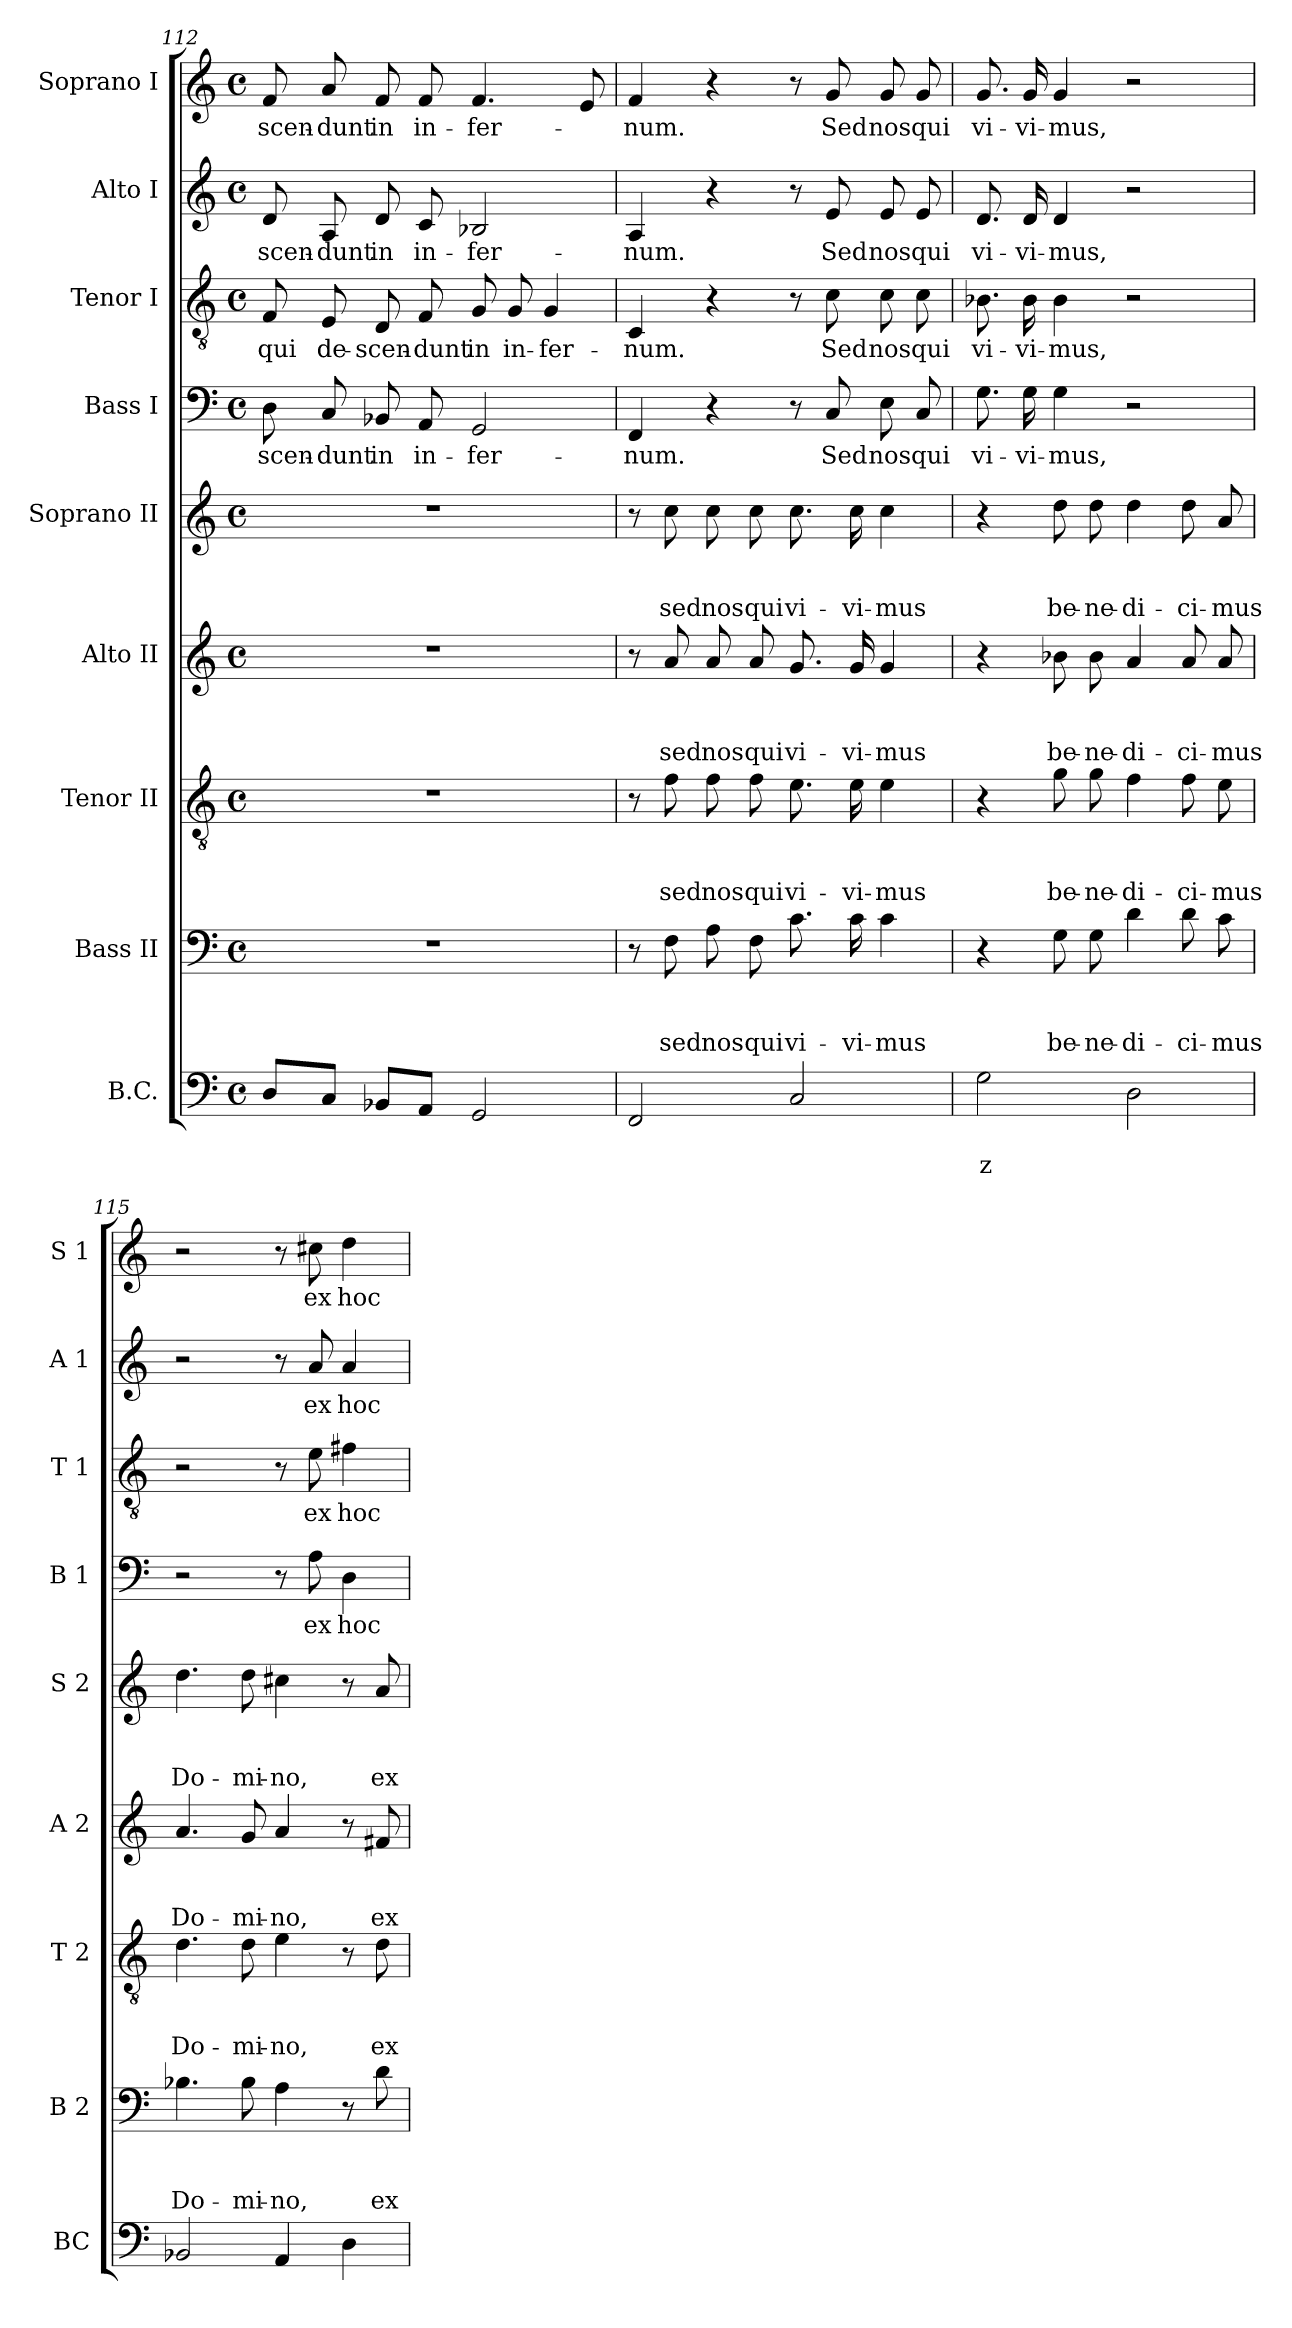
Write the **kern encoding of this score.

**kern	**text	**text	**kern	**text	**text	**text	**kern	**text	**text	**text	**kern	**text	**text	**text	**kern	**text	**text	**text	**kern	**text	**kern	**text	**kern	**text	**kern	**text
*part9	*part9	*part9	*part8	*part8	*part8	*part8	*part7	*part7	*part7	*part7	*part6	*part6	*part6	*part6	*part5	*part5	*part5	*part5	*part4	*part4	*part3	*part3	*part2	*part2	*part1	*part1
*staff9	*staff9	*staff9	*staff8	*staff8	*staff8	*staff8	*staff7	*staff7	*staff7	*staff7	*staff6	*staff6	*staff6	*staff6	*staff5	*staff5	*staff5	*staff5	*staff4	*staff4	*staff3	*staff3	*staff2	*staff2	*staff1	*staff1
*I"B.C.	*	*	*I"Bass II	*	*	*	*I"Tenor II	*	*	*	*I"Alto II	*	*	*	*I"Soprano II	*	*	*	*I"Bass I	*	*I"Tenor I	*	*I"Alto I	*	*I"Soprano I	*
*I'BC	*	*	*I'B 2	*	*	*	*I'T 2	*	*	*	*I'A 2	*	*	*	*I'S 2	*	*	*	*I'B 1	*	*I'T 1	*	*I'A 1	*	*I'S 1	*
*clefF4	*	*	*clefF4	*	*	*	*clefGv2	*	*	*	*clefG2	*	*	*	*clefG2	*	*	*	*clefF4	*	*clefGv2	*	*clefG2	*	*clefG2	*
*k[]	*	*	*k[]	*	*	*	*k[]	*	*	*	*k[]	*	*	*	*k[]	*	*	*	*k[]	*	*k[]	*	*k[]	*	*k[]	*
*C:	*	*	*C:	*	*	*	*C:	*	*	*	*C:	*	*	*	*C:	*	*	*	*C:	*	*C:	*	*C:	*	*C:	*
*M4/4	*	*	*M4/4	*	*	*	*M4/4	*	*	*	*M4/4	*	*	*	*M4/4	*	*	*	*M4/4	*	*M4/4	*	*M4/4	*	*M4/4	*
*met(c)	*	*	*met(c)	*	*	*	*met(c)	*	*	*	*met(c)	*	*	*	*met(c)	*	*	*	*met(c)	*	*met(c)	*	*met(c)	*	*met(c)	*
=112	=112	=112	=112	=112	=112	=112	=112	=112	=112	=112	=112	=112	=112	=112	=112	=112	=112	=112	=112	=112	=112	=112	=112	=112	=112	=112
!	!	!	!	!	!	!	!	!	!	!	!	!	!	!	!	!	!	!	!	!LO:LY:b	!	!LO:LY:b	!	!LO:LY:b	!	!LO:LY:b
8D/L	.	.	1r	.	.	.	1r	.	.	.	1r	.	.	.	1r	.	.	.	8D\	-scen-	8F/	qui	8d/	-scen-	8f/	-scen-
!	!	!	!	!	!	!	!	!	!	!	!	!	!	!	!	!	!	!	!	!LO:LY:b	!	!LO:LY:b	!	!LO:LY:b	!	!LO:LY:b
8C/J	.	.	.	.	.	.	.	.	.	.	.	.	.	.	.	.	.	.	8C/	-dunt	8E/	de-	8A/	-dunt	8a/	-dunt
!	!	!	!	!	!	!	!	!	!	!	!	!	!	!	!	!	!	!	!	!LO:LY:b	!	!LO:LY:b	!	!LO:LY:b	!	!LO:LY:b
8BB-X/L	.	.	.	.	.	.	.	.	.	.	.	.	.	.	.	.	.	.	8BB-X/	in	8D/	-scen-	8d/	in	8f/	in
!	!	!	!	!	!	!	!	!	!	!	!	!	!	!	!	!	!	!	!	!LO:LY:b	!	!LO:LY:b	!	!LO:LY:b	!	!LO:LY:b
8AA/J	.	.	.	.	.	.	.	.	.	.	.	.	.	.	.	.	.	.	8AA/	in-	8F/	-dunt	8c/	in-	8f/	in-
!	!	!	!	!	!	!	!	!	!	!	!	!	!	!	!	!	!	!	!	!LO:LY:b	!	!LO:LY:b	!	!LO:LY:b	!	!LO:LY:b
2GG/	.	.	.	.	.	.	.	.	.	.	.	.	.	.	.	.	.	.	2GG/	-fer-	8G/	in	2B-X/	-fer-	4.f/	-fer-
!	!	!	!	!	!	!	!	!	!	!	!	!	!	!	!	!	!	!	!	!	!	!LO:LY:b	!	!	!	!
.	.	.	.	.	.	.	.	.	.	.	.	.	.	.	.	.	.	.	.	.	8G/	in-	.	.	.	.
!	!	!	!	!	!	!	!	!	!	!	!	!	!	!	!	!	!	!	!	!	!	!LO:LY:b	!	!	!	!
.	.	.	.	.	.	.	.	.	.	.	.	.	.	.	.	.	.	.	.	.	4G/	-fer-	.	.	.	.
.	.	.	.	.	.	.	.	.	.	.	.	.	.	.	.	.	.	.	.	.	.	.	.	.	8e/	.
=113	=113	=113	=113	=113	=113	=113	=113	=113	=113	=113	=113	=113	=113	=113	=113	=113	=113	=113	=113	=113	=113	=113	=113	=113	=113	=113
!	!	!	!	!	!	!	!	!	!	!	!	!	!	!	!	!	!	!	!	!LO:LY:b	!	!LO:LY:b	!	!LO:LY:b	!	!LO:LY:b
2FF/	.	.	8r	.	.	.	8r	.	.	.	8r	.	.	.	8r	.	.	.	4FF/	-num.	4C/	-num.	4A/	-num.	4f/	-num.
!	!	!	!	!	!	!LO:LY:b	!	!	!	!LO:LY:b	!	!	!	!LO:LY:b	!	!	!	!LO:LY:b	!	!	!	!	!	!	!	!
.	.	.	8F\	.	.	sed	8f\	.	.	sed	8a/	.	.	sed	8cc\	.	.	sed	.	.	.	.	.	.	.	.
!	!	!	!	!	!	!LO:LY:b	!	!	!	!LO:LY:b	!	!	!	!LO:LY:b	!	!	!	!LO:LY:b	!	!	!	!	!	!	!	!
.	.	.	8A\	.	.	nos	8f\	.	.	nos	8a/	.	.	nos	8cc\	.	.	nos	4r	.	4r	.	4r	.	4r	.
!	!	!	!	!	!	!LO:LY:b	!	!	!	!LO:LY:b	!	!	!	!LO:LY:b	!	!	!	!LO:LY:b	!	!	!	!	!	!	!	!
.	.	.	8F\	.	.	qui	8f\	.	.	qui	8a/	.	.	qui	8cc\	.	.	qui	.	.	.	.	.	.	.	.
!	!	!	!	!	!	!LO:LY:b	!	!	!	!LO:LY:b	!	!	!	!LO:LY:b	!	!	!	!LO:LY:b	!	!	!	!	!	!	!	!
2C/	.	.	8.c\	.	.	vi-	8.e\	.	.	vi-	8.g/	.	.	vi-	8.cc\	.	.	vi-	8r	.	8r	.	8r	.	8r	.
!	!	!	!	!	!	!	!	!	!	!	!	!	!	!	!	!	!	!	!	!LO:LY:b	!	!LO:LY:b	!	!LO:LY:b	!	!LO:LY:b
.	.	.	.	.	.	.	.	.	.	.	.	.	.	.	.	.	.	.	8C/	Sed	8c\	Sed	8e/	Sed	8g/	Sed
!	!	!	!	!	!	!LO:LY:b	!	!	!	!LO:LY:b	!	!	!	!LO:LY:b	!	!	!	!LO:LY:b	!	!	!	!	!	!	!	!
.	.	.	16c\	.	.	-vi-	16e\	.	.	-vi-	16g/	.	.	-vi-	16cc\	.	.	-vi-	.	.	.	.	.	.	.	.
!	!	!	!	!	!	!LO:LY:b	!	!	!	!LO:LY:b	!	!	!	!LO:LY:b	!	!	!	!LO:LY:b	!	!LO:LY:b	!	!LO:LY:b	!	!LO:LY:b	!	!LO:LY:b
.	.	.	4c\	.	.	-mus	4e\	.	.	-mus	4g/	.	.	-mus	4cc\	.	.	-mus	8E\	nos	8c\	nos	8e/	nos	8g/	nos
!	!	!	!	!	!	!	!	!	!	!	!	!	!	!	!	!	!	!	!	!LO:LY:b	!	!LO:LY:b	!	!LO:LY:b	!	!LO:LY:b
.	.	.	.	.	.	.	.	.	.	.	.	.	.	.	.	.	.	.	8C/	qui	8c\	qui	8e/	qui	8g/	qui
!!LO:PB:g=z
=114	=114	=114	=114	=114	=114	=114	=114	=114	=114	=114	=114	=114	=114	=114	=114	=114	=114	=114	=114	=114	=114	=114	=114	=114	=114	=114
!	!	!LO:LY:b	!	!	!	!	!	!	!	!	!	!	!	!	!	!	!	!	!	!LO:LY:b	!	!LO:LY:b	!	!LO:LY:b	!	!LO:LY:b
2G\	.	z	4r	.	.	.	4r	.	.	.	4r	.	.	.	4r	.	.	.	8.G\	vi-	8.B-X\	vi-	8.d/	vi-	8.g/	vi-
!	!	!	!	!	!	!	!	!	!	!	!	!	!	!	!	!	!	!	!	!LO:LY:b	!	!LO:LY:b	!	!LO:LY:b	!	!LO:LY:b
.	.	.	.	.	.	.	.	.	.	.	.	.	.	.	.	.	.	.	16G\	-vi-	16B-\	-vi-	16d/	-vi-	16g/	-vi-
!	!	!	!	!	!	!LO:LY:b	!	!	!	!LO:LY:b	!	!	!	!LO:LY:b	!	!	!	!LO:LY:b	!	!LO:LY:b	!	!LO:LY:b	!	!LO:LY:b	!	!LO:LY:b
.	.	.	8G\	.	.	be-	8g\	.	.	be-	8b-X\	.	.	be-	8dd\	.	.	be-	4G\	-mus,	4B-\	-mus,	4d/	-mus,	4g/	-mus,
!	!	!	!	!	!	!LO:LY:b	!	!	!	!LO:LY:b	!	!	!	!LO:LY:b	!	!	!	!LO:LY:b	!	!	!	!	!	!	!	!
.	.	.	8G\	.	.	-ne-	8g\	.	.	-ne-	8b-\	.	.	-ne-	8dd\	.	.	-ne-	.	.	.	.	.	.	.	.
!	!	!	!	!	!	!LO:LY:b	!	!	!	!LO:LY:b	!	!	!	!LO:LY:b	!	!	!	!LO:LY:b	!	!	!	!	!	!	!	!
2D\	.	.	4d\	.	.	-di-	4f\	.	.	-di-	4a/	.	.	-di-	4dd\	.	.	-di-	2r	.	2r	.	2r	.	2r	.
!	!	!	!	!	!	!LO:LY:b	!	!	!	!LO:LY:b	!	!	!	!LO:LY:b	!	!	!	!LO:LY:b	!	!	!	!	!	!	!	!
.	.	.	8d\	.	.	-ci-	8f\	.	.	-ci-	8a/	.	.	-ci-	8dd\	.	.	-ci-	.	.	.	.	.	.	.	.
!	!	!	!	!	!	!LO:LY:b	!	!	!	!LO:LY:b	!	!	!	!LO:LY:b	!	!	!	!LO:LY:b	!	!	!	!	!	!	!	!
.	.	.	8c\	.	.	-mus	8e\	.	.	-mus	8a/	.	.	-mus	8a/	.	.	-mus	.	.	.	.	.	.	.	.
=115	=115	=115	=115	=115	=115	=115	=115	=115	=115	=115	=115	=115	=115	=115	=115	=115	=115	=115	=115	=115	=115	=115	=115	=115	=115	=115
!	!	!	!	!	!	!LO:LY:b	!	!	!	!LO:LY:b	!	!	!	!LO:LY:b	!	!	!	!LO:LY:b	!	!	!	!	!	!	!	!
2BB-X/	.	.	4.B-X\	.	.	Do-	4.d\	.	.	Do-	4.a/	.	.	Do-	4.dd\	.	.	Do-	2r	.	2r	.	2r	.	2r	.
!	!	!	!	!	!	!LO:LY:b	!	!	!	!LO:LY:b	!	!	!	!LO:LY:b	!	!	!	!LO:LY:b	!	!	!	!	!	!	!	!
.	.	.	8B-\	.	.	-mi-	8d\	.	.	-mi-	8g/	.	.	-mi-	8dd\	.	.	-mi-	.	.	.	.	.	.	.	.
!	!	!	!	!	!	!LO:LY:b	!	!	!	!LO:LY:b	!	!	!	!LO:LY:b	!	!	!	!LO:LY:b	!	!	!	!	!	!	!	!
4AA/	.	.	4A\	.	.	-no,	4e\	.	.	-no,	4a/	.	.	-no,	4cc#X\	.	.	-no,	8r	.	8r	.	8r	.	8r	.
!	!	!	!	!	!	!	!	!	!	!	!	!	!	!	!	!	!	!	!	!LO:LY:b	!	!LO:LY:b	!	!LO:LY:b	!	!LO:LY:b
.	.	.	.	.	.	.	.	.	.	.	.	.	.	.	.	.	.	.	8A\	ex	8e\	ex	8a/	ex	8cc#X\	ex
!	!	!	!	!	!	!	!	!	!	!	!	!	!	!	!	!	!	!	!	!LO:LY:b	!	!LO:LY:b	!	!LO:LY:b	!	!LO:LY:b
4D\	.	.	8r	.	.	.	8r	.	.	.	8r	.	.	.	8r	.	.	.	4D\	hoc	4f#X\	hoc	4a/	hoc	4dd\	hoc
!	!	!	!	!	!	!LO:LY:b	!	!	!	!LO:LY:b	!	!	!	!LO:LY:b	!	!	!	!LO:LY:b	!	!	!	!	!	!	!	!
.	.	.	8d\	.	.	ex	8d\	.	.	ex	8f#X/	.	.	ex	8a/	.	.	ex	.	.	.	.	.	.	.	.
=	=	=	=	=	=	=	=	=	=	=	=	=	=	=	=	=	=	=	=	=	=	=	=	=	=	=
*-	*-	*-	*-	*-	*-	*-	*-	*-	*-	*-	*-	*-	*-	*-	*-	*-	*-	*-	*-	*-	*-	*-	*-	*-	*-	*-
